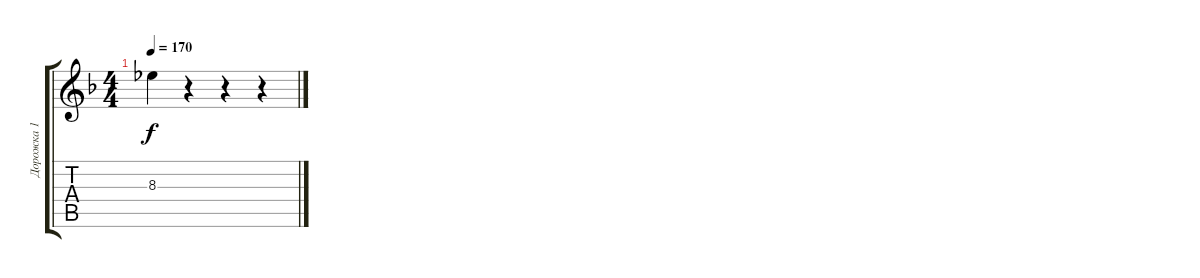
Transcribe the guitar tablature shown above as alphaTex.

\track ("Дорожка 1" "Дорожка 1") {instrument electricguitarjazz}
\staff {score tabs}
\tuning (E4 B3 G3 D3 A2 E2) {hide}
\ts (4 4)
\tempo 170
\clef g2
\ks f
8.3.4{dy f} r.4 r.4 r.4
